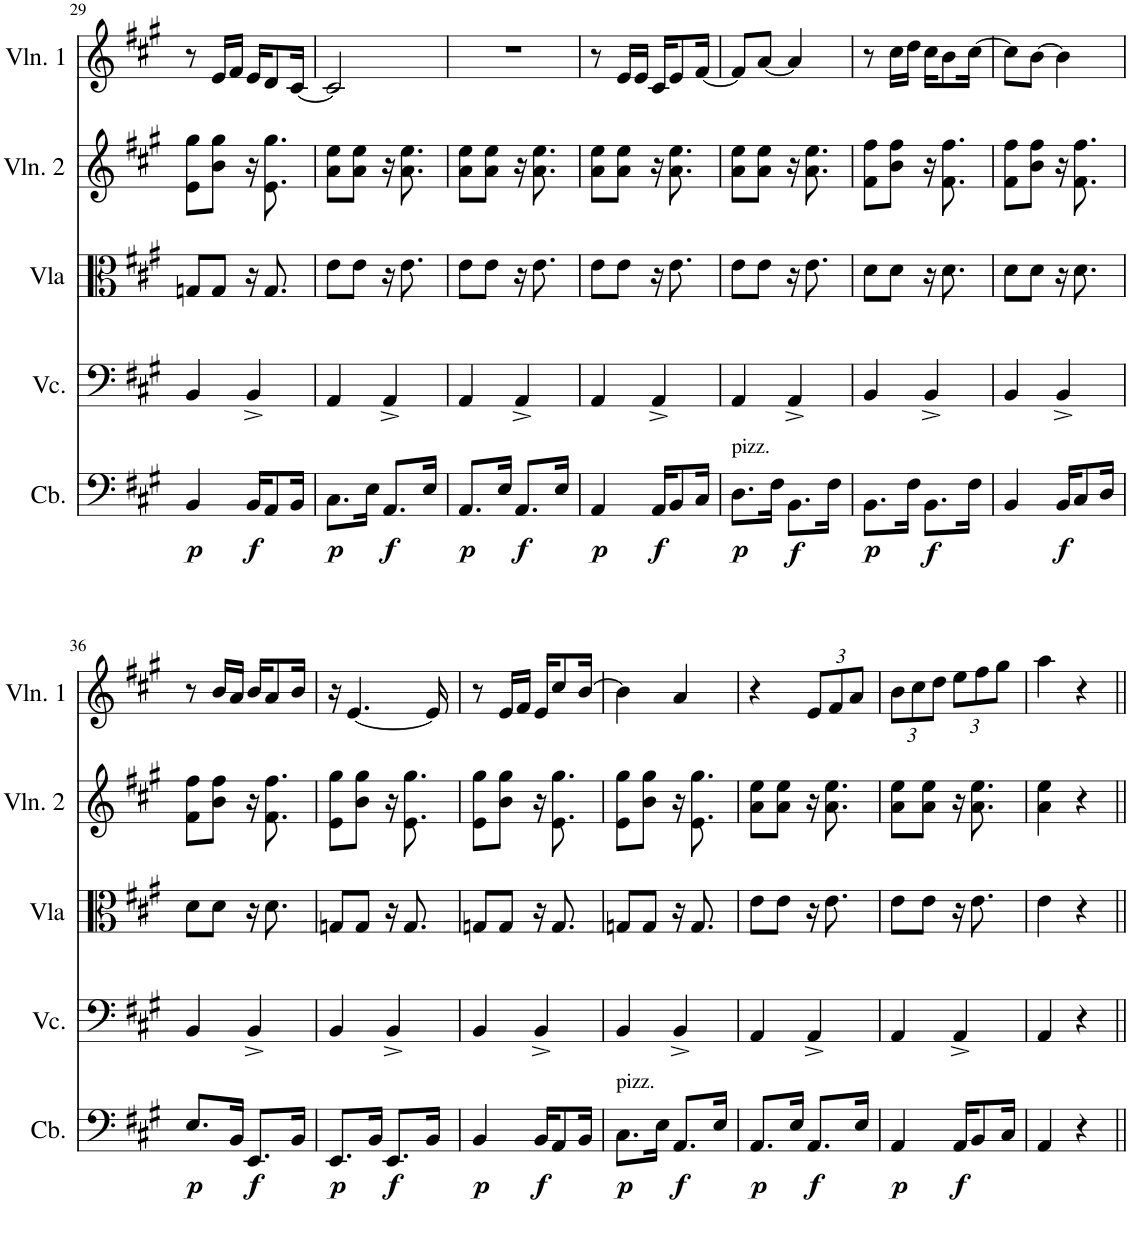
**kern	**dynam	**kern	**kern	**kern	**kern
*part5	*part5	*part4	*part3	*part2	*part1
*staff5	*staff5	*staff4	*staff3	*staff2	*staff1
*I"Contrabaixo	*	*I"Violoncelo	*I"Viola	*I"Violino 2	*I"Violino 1
*I'Cb.	*	*I'Vc.	*I'Vla	*I'Vln. 2	*I'Vln. 1
!!LO:PB:g=z
*clefF4	*	*clefF4	*clefC3	*clefG2	*clefG2
*Trd7c12	*	*	*	*	*
*k[f#c#g#]	*	*k[f#c#g#]	*k[f#c#g#]	*k[f#c#g#]	*k[f#c#g#]
*M2/4	*	*M2/4	*M2/4	*M2/4	*M2/4
=29	=29	=29	=29	=29	=29
!	!LO:DY:b	!	!	!	!
4BB/	p	4BB/	8Gn/L	8e\ 8gg#\L	8r
.	.	.	8G/J	8b\ 8gg#\J	16e/LL
.	.	.	.	.	16f#/JJ
!	!LO:DY:b	!	!	!	!
16BB/KL	f	4BB^/	16r	16r	16e/KL
8AA/	.	.	8.G/	8.e\ 8.gg#\	8d/
16BB/Jk	.	.	.	.	[16c#/Jk
=30	=30	=30	=30	=30	=30
!	!LO:DY:b	!	!	!	!
8.C#\L	p	4AA/	8e\L	8a\ 8ee\L	2c#/]
.	.	.	8e\J	8a\ 8ee\J	.
16E\Jk	.	.	.	.	.
!	!LO:DY:b	!	!	!	!
8.AA/L	f	4AA^/	16r	16r	.
.	.	.	8.e\	8.a\ 8.ee\	.
16E/Jk	.	.	.	.	.
=31	=31	=31	=31	=31	=31
!	!LO:DY:b	!	!	!	!
8.AA/L	p	4AA/	8e\L	8a\ 8ee\L	2r
.	.	.	8e\J	8a\ 8ee\J	.
16E/Jk	.	.	.	.	.
!	!LO:DY:b	!	!	!	!
8.AA/L	f	4AA^/	16r	16r	.
.	.	.	8.e\	8.a\ 8.ee\	.
16E/Jk	.	.	.	.	.
=32	=32	=32	=32	=32	=32
!	!LO:DY:b	!	!	!	!
4AA/	p	4AA/	8e\L	8a\ 8ee\L	8r
.	.	.	8e\J	8a\ 8ee\J	16e/LL
.	.	.	.	.	16e/JJ
!	!LO:DY:b	!	!	!	!
16AA/KL	f	4AA^/	16r	16r	16c#/KL
8BB/	.	.	8.e\	8.a\ 8.ee\	8e/
16C#/Jk	.	.	.	.	[16f#/Jk
=33	=33	=33	=33	=33	=33
!LO:TX:a:t=pizz.	!	!	!	!	!
!	!LO:DY:b	!	!	!	!
8.D\L	p	4AA/	8e\L	8a\ 8ee\L	8f#/L]
.	.	.	8e\J	8a\ 8ee\J	[8a/J
16F#\Jk	.	.	.	.	.
!	!LO:DY:b	!	!	!	!
8.BB\L	f	4AA^/	16r	16r	4a/]
.	.	.	8.e\	8.a\ 8.ee\	.
16F#\Jk	.	.	.	.	.
=34	=34	=34	=34	=34	=34
!	!LO:DY:b	!	!	!	!
8.BB\L	p	4BB/	8d\L	8f#\ 8ff#\L	8r
.	.	.	8d\J	8b\ 8ff#\J	16cc#\LL
16F#\Jk	.	.	.	.	16dd\JJ
!	!LO:DY:b	!	!	!	!
8.BB\L	f	4BB^/	16r	16r	16cc#\KL
.	.	.	8.d\	8.f#\ 8.ff#\	8b\
16F#\Jk	.	.	.	.	[16cc#\Jk
=35	=35	=35	=35	=35	=35
4BB/	.	4BB/	8d\L	8f#\ 8ff#\L	8cc#\L]
.	.	.	8d\J	8b\ 8ff#\J	[8b\J
!	!LO:DY:b	!	!	!	!
16BB/KL	f	4BB^/	16r	16r	4b\]
8C#/	.	.	8.d\	8.f#\ 8.ff#\	.
16D/Jk	.	.	.	.	.
!!LO:LB:g=z
=36	=36	=36	=36	=36	=36
!	!LO:DY:b	!	!	!	!
8.E/L	p	4BB/	8d\L	8f#\ 8ff#\L	8r
.	.	.	8d\J	8b\ 8ff#\J	16b/LL
16BB/Jk	.	.	.	.	16a/JJ
!	!LO:DY:b	!	!	!	!
8.EE/L	f	4BB^/	16r	16r	16b/KL
.	.	.	8.d\	8.f#\ 8.ff#\	8a/
16BB/Jk	.	.	.	.	16b/Jk
=37	=37	=37	=37	=37	=37
!	!LO:DY:b	!	!	!	!
8.EE/L	p	4BB/	8Gn/L	8e\ 8gg#\L	16r
.	.	.	.	.	[4.e/
.	.	.	8G/J	8b\ 8gg#\J	.
16BB/Jk	.	.	.	.	.
!	!LO:DY:b	!	!	!	!
8.EE/L	f	4BB^/	16r	16r	.
.	.	.	8.G/	8.e\ 8.gg#\	.
16BB/Jk	.	.	.	.	16e/]
=38	=38	=38	=38	=38	=38
!	!LO:DY:b	!	!	!	!
4BB/	p	4BB/	8Gn/L	8e\ 8gg#\L	8r
.	.	.	8G/J	8b\ 8gg#\J	16e/LL
.	.	.	.	.	16f#/JJ
!	!LO:DY:b	!	!	!	!
16BB/KL	f	4BB^/	16r	16r	16e/KL
8AA/	.	.	8.G/	8.e\ 8.gg#\	8cc#/
16BB/Jk	.	.	.	.	[16b/Jk
=39	=39	=39	=39	=39	=39
!LO:TX:a:t=pizz.	!	!	!	!	!
!	!LO:DY:b	!	!	!	!
8.C#\L	p	4BB/	8Gn/L	8e\ 8gg#\L	4b\]
.	.	.	8G/J	8b\ 8gg#\J	.
16E\Jk	.	.	.	.	.
!	!LO:DY:b	!	!	!	!
8.AA/L	f	4BB^/	16r	16r	4a/
.	.	.	8.G/	8.e\ 8.gg#\	.
16E/Jk	.	.	.	.	.
=40	=40	=40	=40	=40	=40
!	!LO:DY:b	!	!	!	!
8.AA/L	p	4AA/	8e\L	8a\ 8ee\L	4r
.	.	.	8e\J	8a\ 8ee\J	.
16E/Jk	.	.	.	.	.
*	*	*	*	*	*Xbrackettup
!	!LO:DY:b	!	!	!	!
8.AA/L	f	4AA^/	16r	16r	12e/L
.	.	.	8.e\	8.a\ 8.ee\	.
.	.	.	.	.	12f#/
.	.	.	.	.	12a/J
16E/Jk	.	.	.	.	.
=41	=41	=41	=41	=41	=41
!	!LO:DY:b	!	!	!	!
4AA/	p	4AA/	8e\L	8a\ 8ee\L	12b\L
.	.	.	.	.	12cc#\
.	.	.	8e\J	8a\ 8ee\J	.
.	.	.	.	.	12dd\J
!	!LO:DY:b	!	!	!	!
16AA/KL	f	4AA^/	16r	16r	12ee\L
8BB/	.	.	8.e\	8.a\ 8.ee\	.
.	.	.	.	.	12ff#\
.	.	.	.	.	12gg#\J
16C#/Jk	.	.	.	.	.
=42	=42	=42	=42	=42	=42
4AA/	.	4AA/	4e\	4a\ 4ee\	4aa\
4r	.	4r	4r	4r	4r
=||	=||	=||	=||	=||	=||
*-	*-	*-	*-	*-	*-
